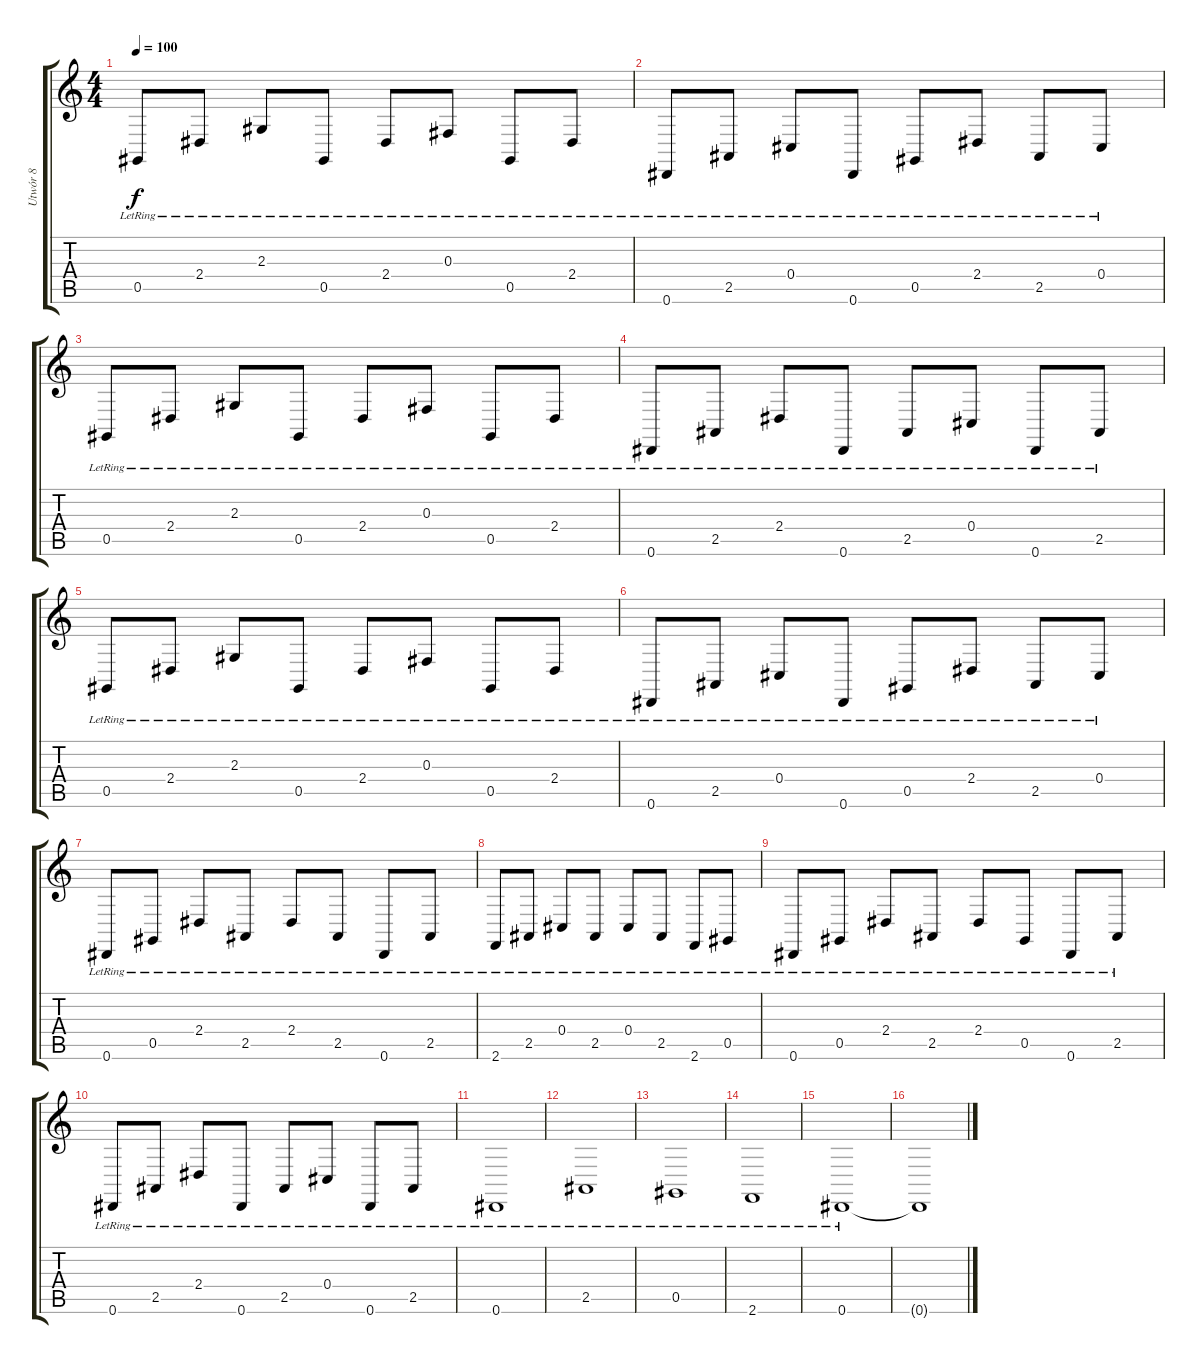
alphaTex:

\track ("Utwór 8" "Utwór 8") {instrument acousticgrandpiano}
\staff {score tabs}
\tuning (Eb4 Bb3 Gb3 Db3 Ab2 Eb2) {hide}
\ts (4 4)
\tempo 100
\clef g2
\ks c
0.5{lr}.8{dy f} 2.4{lr}.8 2.3{lr}.8 0.5{lr}.8 2.4{lr}.8 0.3{lr}.8 0.5{lr}.8 2.4{lr}.8 |
0.6{lr}.8 2.5{lr}.8 0.4{lr}.8 0.6{lr}.8 0.5{lr}.8 2.4{lr}.8 2.5{lr}.8 0.4{lr}.8 |
0.5{lr}.8 2.4{lr}.8 2.3{lr}.8 0.5{lr}.8 2.4{lr}.8 0.3{lr}.8 0.5{lr}.8 2.4{lr}.8 |
0.6{lr}.8 2.5{lr}.8 2.4{lr}.8 0.6{lr}.8 2.5{lr}.8 0.4{lr}.8 0.6{lr}.8 2.5{lr}.8 |
0.5{lr}.8 2.4{lr}.8 2.3{lr}.8 0.5{lr}.8 2.4{lr}.8 0.3{lr}.8 0.5{lr}.8 2.4{lr}.8 |
0.6{lr}.8 2.5{lr}.8 0.4{lr}.8 0.6{lr}.8 0.5{lr}.8 2.4{lr}.8 2.5{lr}.8 0.4{lr}.8 |
0.6{lr}.8{volume 16} 0.5{lr}.8 2.4{lr}.8 2.5{lr}.8 2.4{lr}.8 2.5{lr}.8 0.6{lr}.8 2.5{lr}.8 |
2.6{lr}.8 2.5{lr}.8 0.4{lr}.8 2.5{lr}.8 0.4{lr}.8 2.5{lr}.8 2.6{lr}.8 0.5{lr}.8 |
0.6{lr}.8 0.5{lr}.8 2.4{lr}.8 2.5{lr}.8 2.4{lr}.8 0.5{lr}.8 0.6{lr}.8 2.5{lr}.8 |
0.6{lr}.8 2.5{lr}.8 2.4{lr}.8 0.6{lr}.8 2.5{lr}.8 0.4{lr}.8 0.6{lr}.8 2.5{lr}.8 |
0.6{lr}.1 |
2.5{lr}.1 |
0.5{lr}.1 |
2.6{lr}.1 |
0.6{lr}.1 |
0.6{t}.1
